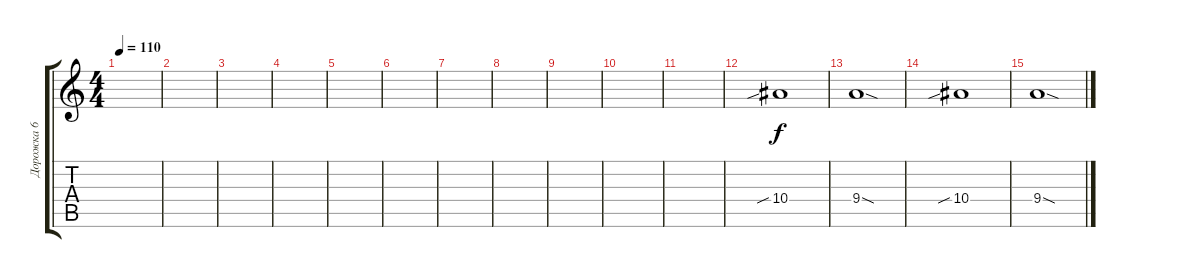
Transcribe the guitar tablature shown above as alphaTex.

\track ("Дорожка 6" "Дорожка 6") {instrument overdrivenguitar}
\staff {score tabs}
\tuning (D4 A3 F3 C3 G2 D2) {hide}
\ts (4 4)
\tempo 110
\clef g2
\ks c
|
|
|
|
|
|
|
|
|
|
|
10.4{sib}.1 |
9.4{sod}.1 |
10.4{sib}.1 |
9.4{sod}.1
